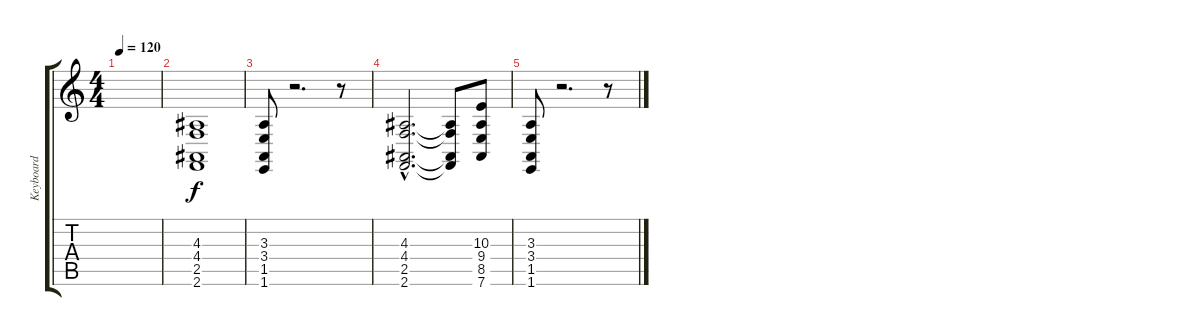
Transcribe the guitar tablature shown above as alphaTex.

\track ("Keyboard" "Keyboard") {instrument brasssection}
\staff {score tabs}
\tuning (Eb4 Bb3 Gb3 Db3 Ab2 Eb2) {hide}
\ts (4 4)
\tempo 120
\clef g2
\ks c
|
(4.3 4.4 2.5 2.6).1 |
(3.3 3.4 1.5 1.6).8 r.2{d} r.8 |
(4.3{hac} 4.4{hac} 2.5{hac} 2.6{hac}).2{d} (4.3{t} 4.4{t} 2.5{t} 2.6{t}).8 (10.3 9.4 8.5 7.6).8 |
(3.3 3.4 1.5 1.6).8 r.2{d} r.8
